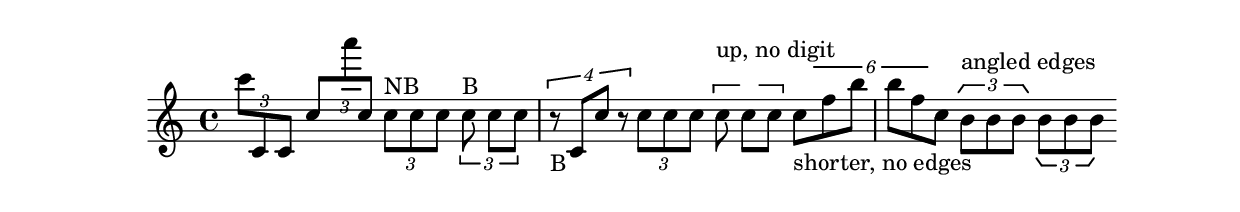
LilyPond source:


\header {
  texidoc = "Tuplet bracket formatting supports numerous options,
for instance, bracketed (B) and non-bracketed (NB).
"
}


\version "2.7.39"



\context Voice \relative c'' {

  \times 2/3 { c'8 c,, c }
  \times 2/3 { c'8 c'' c,, }

  
  \times 2/3 {  c8[^"NB" c c]  }
  
  \times 2/3 { c8^"B"  c[ c]  }
  \times 2/4 { r8_"B"  c,[ c'] r8 }
  
  \override TupletBracket  #'bracket-visibility = #'if-no-beam  
  \times 2/3 {  c8[ c c]  }
  
  \tupletUp
  \override TupletNumber #'transparent = ##t
  \times 2/3 { c8^""^""^"up, no digit"  c[ c]  }
  \revert TupletNumber #'transparent

  \override TupletBracket  #'bracket-visibility = ##t
  \override TupletBracket  #'edge-height = #'(0.0 . 0.0)
  \override TupletBracket  #'shorten-pair = #'(2.0 . 2.0)
  \times 4/6 { c_"shorter, no edges" f b  b f c}	
  \revert TupletBracket #'edge-height
  \revert TupletBracket #'shorten-pair
  \override TupletBracket  #'bracket-flare = #'(0.5 . 0.5)
  \times 2/3 { b^""^""^"angled edges" b b }
  \tupletNeutral
  \times 2/3 { b b b }

}


